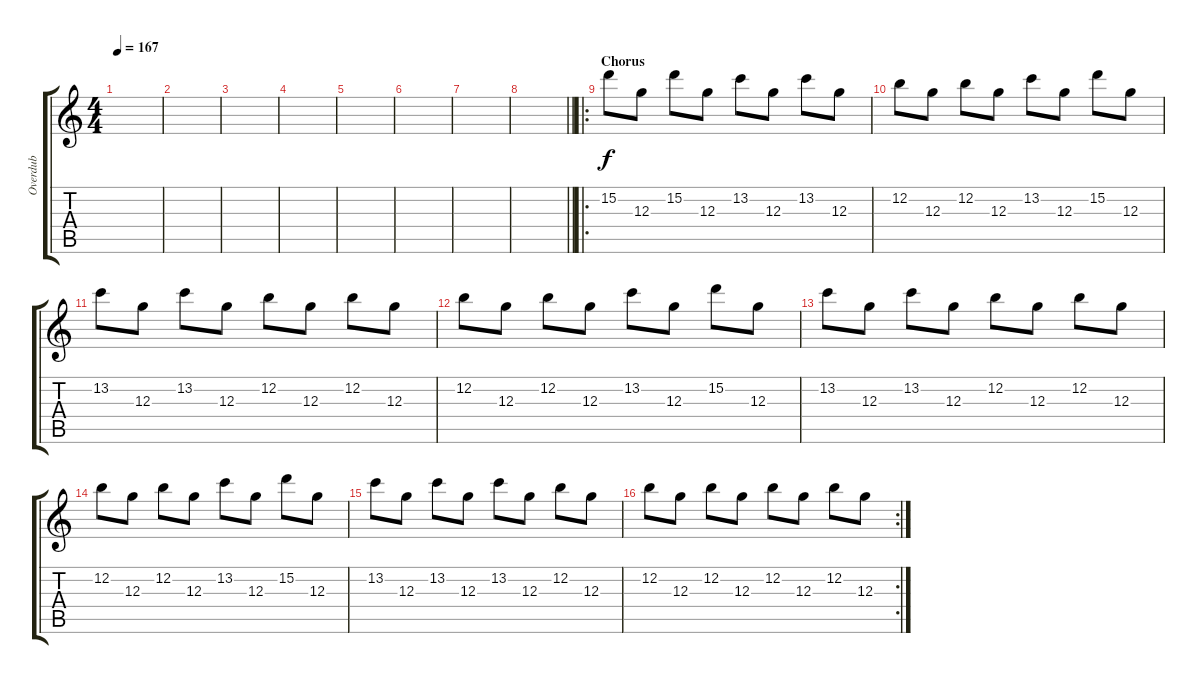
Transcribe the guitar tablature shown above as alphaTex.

\track ("Overdub" "Overdub") {instrument overdrivenguitar}
\staff {score tabs}
\tuning (E4 B3 G3 D3 A2 D2) {hide}
\ts (4 4)
\tempo 167
\clef g2
\ks c
|
|
|
|
|
|
|
\barLineRight lightlight
|
\ro
\section ("" "Chorus")
15.2.8{balance 13} 12.3.8 15.2.8 12.3.8 13.2.8 12.3.8 13.2.8 12.3.8 |
12.2.8 12.3.8 12.2.8 12.3.8 13.2.8 12.3.8 15.2.8 12.3.8 |
13.2.8 12.3.8 13.2.8 12.3.8 12.2.8 12.3.8 12.2.8 12.3.8 |
12.2.8 12.3.8 12.2.8 12.3.8 13.2.8 12.3.8 15.2.8 12.3.8 |
13.2.8 12.3.8 13.2.8 12.3.8 12.2.8 12.3.8 12.2.8 12.3.8 |
12.2.8 12.3.8 12.2.8 12.3.8 13.2.8 12.3.8 15.2.8 12.3.8 |
13.2.8 12.3.8 13.2.8 12.3.8 13.2.8 12.3.8 12.2.8 12.3.8 |
\rc 2
12.2.8 12.3.8 12.2.8 12.3.8 12.2.8 12.3.8 12.2.8 12.3.8
